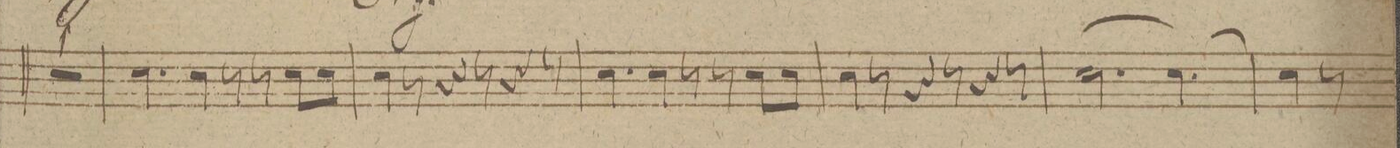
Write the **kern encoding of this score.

**kern	**dynam
*I"Clarini 1mo in E.	*
*clefG2	*
*k[f#c#g#d#]	*
*M9/8	*
8%9r	.
=7	=7
4.ee\	.
4ee\	.
8r	.
8r	.
8ee\L	.
8ee\J	.
=8	=8
4ee\	.
8r	.
4r	.
8r	.
4r	.
8r	.
=9	=9
4.ee\	.
4ee\	.
8r	.
8r	.
8ee\L	.
8ee\J	.
=10	=10
4ee\	.
8r	.
4r	.
8r	.
4r	.
8r	.
=11	=11
[2.ee\	.
4.ee\_	.
=12	=12
4ee\]	.
8r	.
*-	*-
